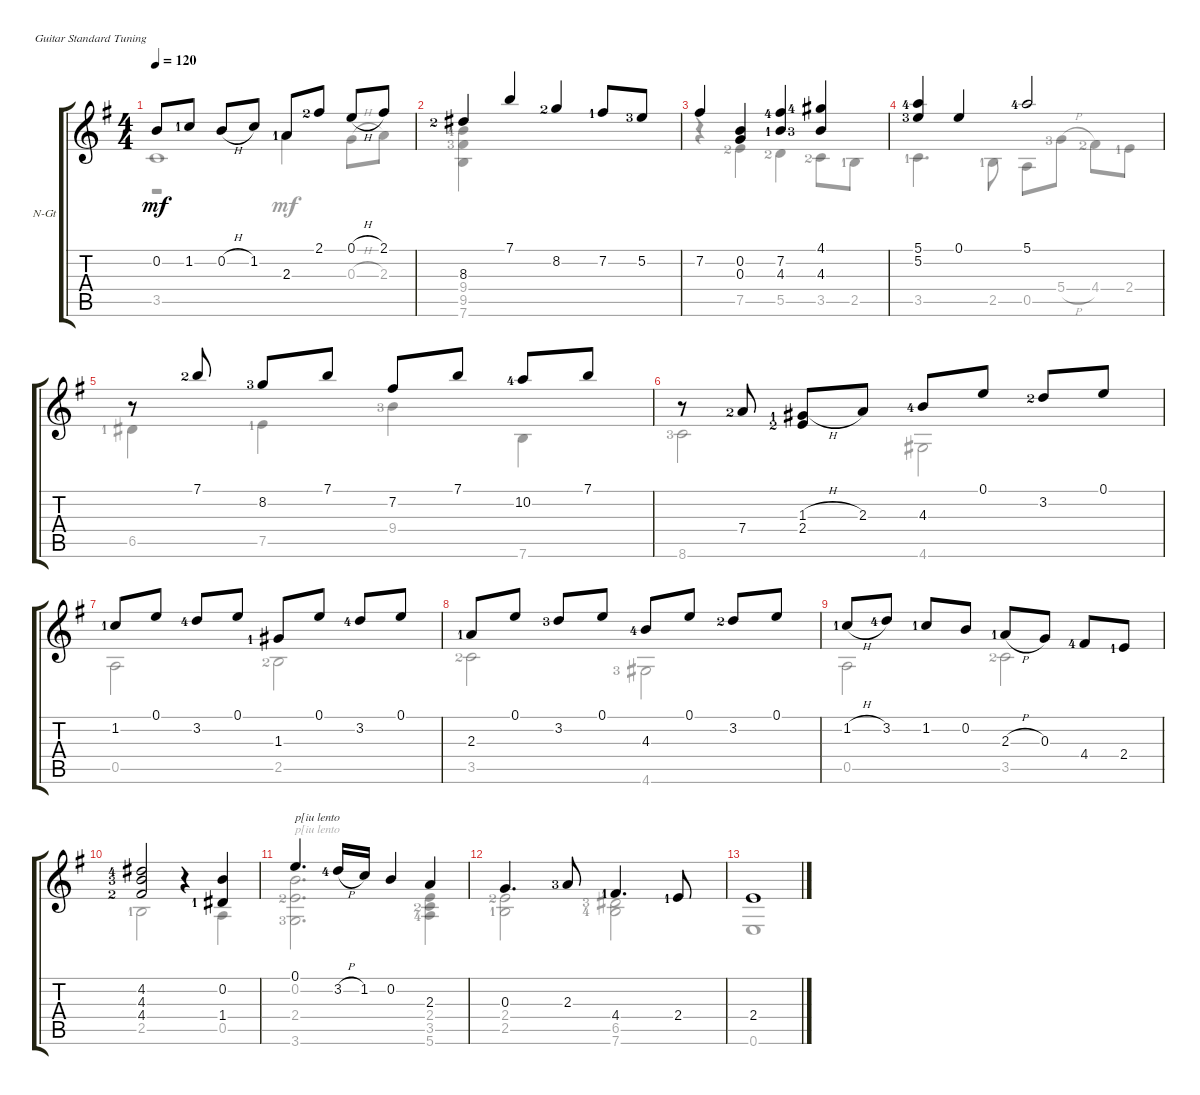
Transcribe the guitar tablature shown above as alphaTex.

\defaultSystemsLayout 4
\bracketExtendMode groupsimilarinstruments
\firstSystemTrackNameOrientation horizontal
\otherSystemsTrackNameOrientation horizontal
\track ("Nylon Guitar" "N-Gt") {instrument acousticguitarnylon}
\staff {score tabs}
\tuning (E4 B3 G3 D3 A2 E2)
\voice
\ts (4 4)
\tempo 120
\clef g2
\ks g
0.2{t}.8{dy mf} 1.2{lf 2}.8 0.2{h}.8 1.2.8 2.3{lf 2}.8 2.1{lf 3}.8 0.1{h}.8 2.1.8 |
8.3{lf 3}.4 7.1.4 8.2{lf 3}.4 7.2{lf 2}.8 5.2{lf 4}.8 |
7.2.4 (0.2 0.3).4 (7.2{lf 5} 4.3{lf 2}).4 (4.1{lf 5} 4.3{lf 4}).4 |
(5.1{lf 5} 5.2{lf 4}).4 0.1.4 5.1{lf 5}.2 |
r.8 7.1{lf 3}.8 8.2{lf 4}.8 7.1.8 7.2.8 7.1.8 10.2{lf 5}.8 7.1.8 |
r.8 7.4{lf 3}.8 (2.4{lf 3} 1.3{h lf 2}).8 2.3.8 4.3{lf 5}.8 0.1.8 3.2{lf 3}.8 0.1.8 |
1.2{lf 2}.8 0.1.8 3.2{lf 5}.8 0.1.8 1.3{lf 2}.8 0.1.8 3.2{lf 5}.8 0.1.8 |
2.3{lf 2}.8 0.1.8 3.2{lf 4}.8 0.1.8 4.3{lf 5}.8 0.1.8 3.2{lf 3}.8 0.1.8 |
1.2{h lf 2}.8 3.2{lf 5}.8 1.2{lf 2}.8 0.2.8 2.3{h lf 2}.8 0.3.8 4.4{lf 5}.8 2.4{lf 2}.8 |
(4.2{lf 5} 4.3{lf 4} 4.4{lf 3}).2 r.4 (0.2 1.4{lf 2}).4 |
0.1.4{d txt "p[iu lento"} 3.2{h lf 5}.16 1.2.16 0.2.4 2.3.4 |
0.3.4{d} 2.3{lf 4}.8 4.4{lf 2}.4{d} 2.4{lf 2}.8 |
2.4.1
\voice
\clef g2
\ottava regular
\simile none
\ks g
3.5.1{dy mf} |
(9.5{lf 4} 9.4{lf 5} 7.6).4 |
r.4 7.5{lf 3}.4 5.5{lf 3}.4 3.5{lf 3}.8 2.5{lf 2}.8 |
3.5{lf 2}.4{d} 2.5{lf 2}.8 0.5.8 5.4{h lf 4}.8 4.4{lf 3}.8 2.4{lf 2}.8 |
6.5{lf 2}.4 7.5{lf 2}.4 9.4{lf 4}.4 7.6.4 |
8.6{lf 4}.2 4.6.2 |
0.5.2 2.5{lf 3}.2 |
3.5{lf 3}.2 4.6{lf 4}.2 |
0.5.2 3.5{lf 3}.2 |
2.5{lf 2}.2 r.4 0.5.4 |
(3.6{lf 4} 2.4{lf 3} 0.2).2{d txt "p[iu lento"} (2.4 3.5{lf 3} 5.6{lf 5}).4 |
(2.5{lf 2} 2.4{lf 3}).2 (7.6{lf 5} 6.5{lf 4}).2 |
0.6.1
\voice
\clef g2
\ottava regular
\simile none
\ks g
r.2{dy mf} 2.3{lf 2}.4 0.3{h}.8 2.3.8 |
|
|
|
|
|
|
|
|
|
|
|
